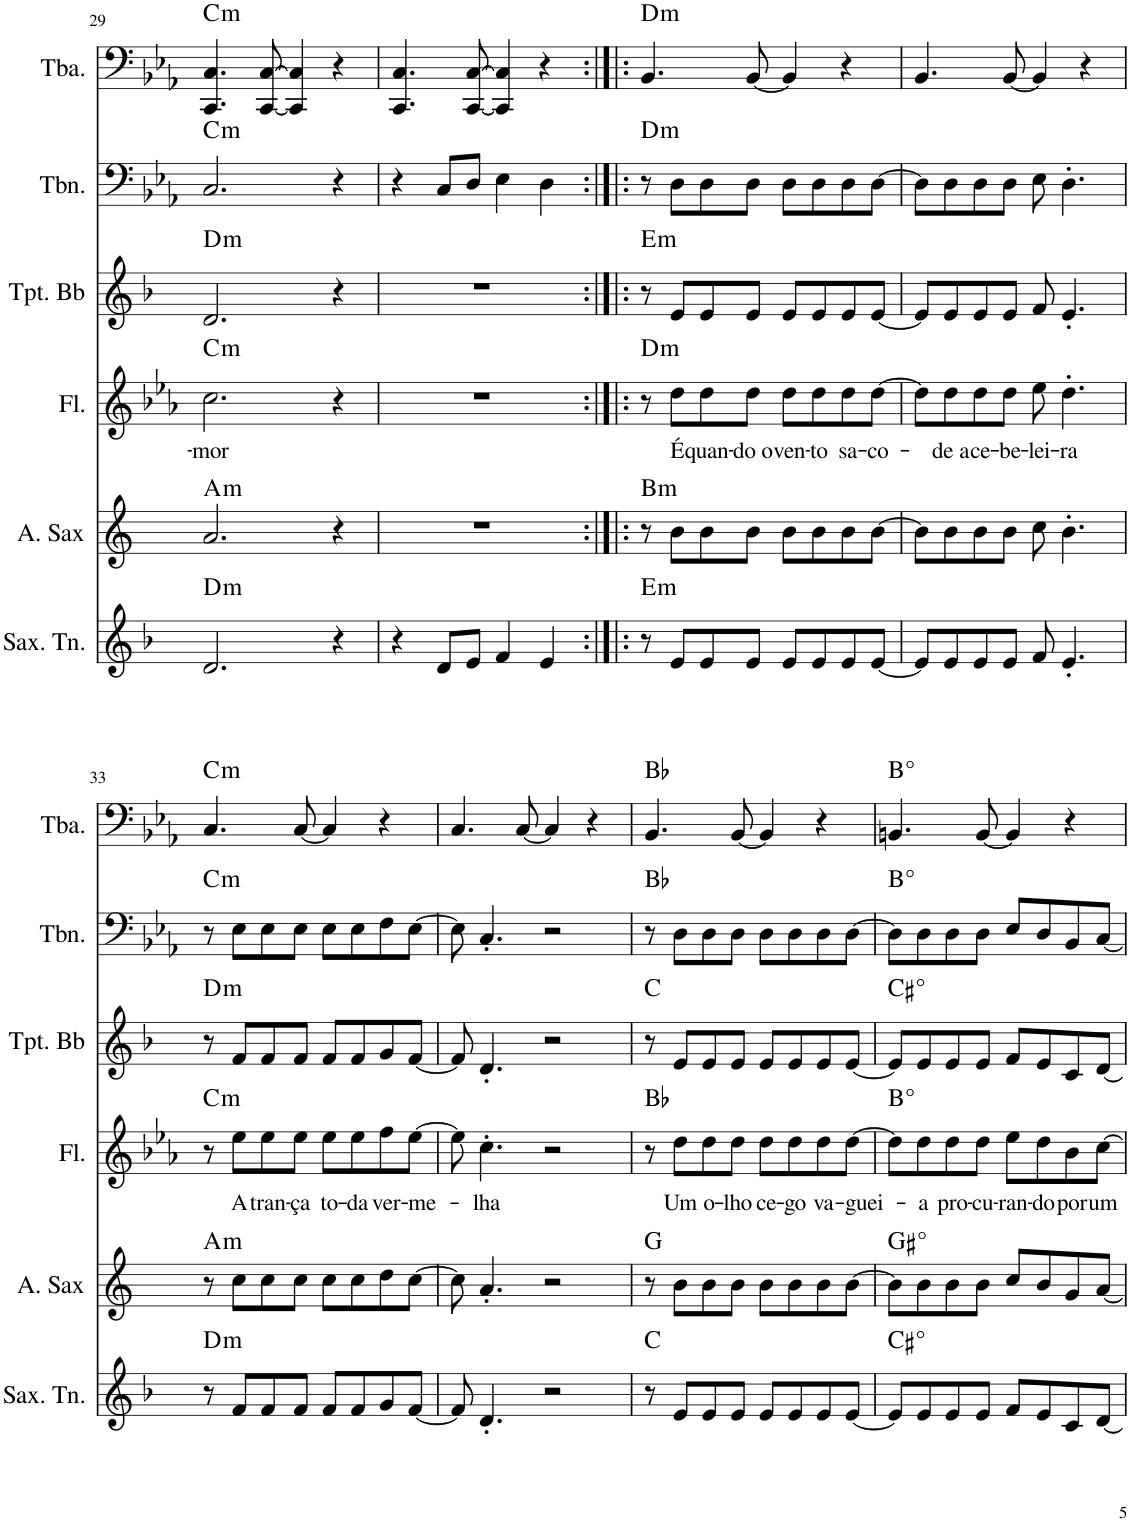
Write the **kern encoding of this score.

**kern	**harte	**kern	**harte	**kern	**text	**harte	**kern	**harte	**kern	**harte	**kern	**harte
*part6	*part6	*part5	*part5	*part4	*part4	*part4	*part3	*part3	*part2	*part2	*part1	*part1
*staff6	*	*staff5	*	*staff4	*staff4	*	*staff3	*	*staff2	*	*staff1	*
*I"Saxofone Tenor	*	*I"Saxofone Alto	*	*I"Flauta	*	*	*I"Trompete Bb	*	*I"Trombone	*	*I"Tuba	*
*I'Sax. Tn.	*	*	*	*I'Fl.	*	*	*I'Tpt. Bb	*	*I'Tbn.	*	*I'Tba.	*
!!LO:PB:g=z
*clefG2	*	*clefG2	*	*clefG2	*	*	*clefG2	*	*clefF4	*	*clefF4	*
*Trd8c14	*	*Trd5c9	*	*	*	*	*Trd1c2	*	*	*	*	*
*k[b-]	*	*k[]	*	*k[b-e-a-]	*	*	*k[b-]	*	*k[b-e-a-]	*	*k[b-e-a-]	*
*M4/4	*	*M4/4	*	*M4/4	*	*	*M4/4	*	*M4/4	*	*M4/4	*
=29	=29	=29	=29	=29	=29	=29	=29	=29	=29	=29	=29	=29
!	!LO:H:kt=m	!	!LO:H:kt=m	!	!LO:LY:b	!LO:H:kt=m	!	!LO:H:kt=m	!	!LO:H:kt=m	!	!LO:H:kt=m
2.d/	D:min	2.a/	A:min	2.cc\	-mor	C:min	2.d/	D:min	2.C/	C:min	4.CC/ 4.C/	C:min
.	.	.	.	.	.	.	.	.	.	.	[8CC/ [8C/	.
.	.	.	.	.	.	.	.	.	.	.	4CC/] 4C/]	.
4r	.	4r	.	4r	.	.	4r	.	4r	.	4r	.
=30	=30	=30	=30	=30	=30	=30	=30	=30	=30	=30	=30	=30
4r	.	1r	.	1r	.	.	1r	.	4r	.	4.CC/ 4.C/	.
8d/L	.	.	.	.	.	.	.	.	8C/L	.	.	.
8e/J	.	.	.	.	.	.	.	.	8D/J	.	[8CC/ [8C/	.
4f/	.	.	.	.	.	.	.	.	4E-\	.	4CC/] 4C/]	.
4e/	.	.	.	.	.	.	.	.	4D\	.	4r	.
=31:|!|:	=31:|!|:	=31:|!|:	=31:|!|:	=31:|!|:	=31:|!|:	=31:|!|:	=31:|!|:	=31:|!|:	=31:|!|:	=31:|!|:	=31:|!|:	=31:|!|:
!	!LO:H:kt=m	!	!LO:H:kt=m	!	!	!LO:H:kt=m	!	!LO:H:kt=m	!	!LO:H:kt=m	!	!LO:H:kt=m
8r	E:min	8r	B:min	8r	.	D:min	8r	E:min	8r	D:min	4.BB-/	D:min
!	!	!	!	!	!LO:LY:b	!	!	!	!	!	!	!
8e/L	.	8b\L	.	8dd\L	É	.	8e/L	.	8D\L	.	.	.
!	!	!	!	!	!LO:LY:b	!	!	!	!	!	!	!
8e/	.	8b\	.	8dd\	quan-	.	8e/	.	8D\	.	.	.
!	!	!	!	!	!LO:LY:b	!	!	!	!	!	!	!
8e/J	.	8b\J	.	8dd\J	-do o	.	8e/J	.	8D\J	.	[8BB-/	.
!	!	!	!	!	!LO:LY:b	!	!	!	!	!	!	!
8e/L	.	8b\L	.	8dd\L	ven-	.	8e/L	.	8D\L	.	4BB-/]	.
!	!	!	!	!	!LO:LY:b	!	!	!	!	!	!	!
8e/	.	8b\	.	8dd\	-to	.	8e/	.	8D\	.	.	.
!	!	!	!	!	!LO:LY:b	!	!	!	!	!	!	!
8e/	.	8b\	.	8dd\	sa-	.	8e/	.	8D\	.	4r	.
!	!	!	!	!	!LO:LY:b	!	!	!	!	!	!	!
[8e/J	.	[8b\J	.	[8dd\J	-co-	.	[8e/J	.	[8D\J	.	.	.
=32	=32	=32	=32	=32	=32	=32	=32	=32	=32	=32	=32	=32
8e/L]	.	8b\L]	.	8dd\L]	.	.	8e/L]	.	8D\L]	.	4.BB-/	.
!	!	!	!	!	!LO:LY:b	!	!	!	!	!	!	!
8e/	.	8b\	.	8dd\	de a	.	8e/	.	8D\	.	.	.
!	!	!	!	!	!LO:LY:b	!	!	!	!	!	!	!
8e/	.	8b\	.	8dd\	ce-	.	8e/	.	8D\	.	.	.
!	!	!	!	!	!LO:LY:b	!	!	!	!	!	!	!
8e/J	.	8b\J	.	8dd\J	-be-	.	8e/J	.	8D\J	.	[8BB-/	.
!	!	!	!	!	!LO:LY:b	!	!	!	!	!	!	!
8f/	.	8cc\	.	8ee-\	-lei-	.	8f/	.	8E-\	.	4BB-/]	.
!	!	!	!	!	!LO:LY:b	!	!	!	!	!	!	!
4.e'/	.	4.b'\	.	4.dd'\	-ra	.	4.e'/	.	4.D'\	.	.	.
.	.	.	.	.	.	.	.	.	.	.	4r	.
!!LO:LB:g=z
=33	=33	=33	=33	=33	=33	=33	=33	=33	=33	=33	=33	=33
!	!LO:H:kt=m	!	!LO:H:kt=m	!	!	!LO:H:kt=m	!	!LO:H:kt=m	!	!LO:H:kt=m	!	!LO:H:kt=m
8r	D:min	8r	A:min	8r	.	C:min	8r	D:min	8r	C:min	4.C/	C:min
!	!	!	!	!	!LO:LY:b	!	!	!	!	!	!	!
8f/L	.	8cc\L	.	8ee-\L	A	.	8f/L	.	8E-\L	.	.	.
!	!	!	!	!	!LO:LY:b	!	!	!	!	!	!	!
8f/	.	8cc\	.	8ee-\	tran-	.	8f/	.	8E-\	.	.	.
!	!	!	!	!	!LO:LY:b	!	!	!	!	!	!	!
8f/J	.	8cc\J	.	8ee-\J	-ça	.	8f/J	.	8E-\J	.	[8C/	.
!	!	!	!	!	!LO:LY:b	!	!	!	!	!	!	!
8f/L	.	8cc\L	.	8ee-\L	to-	.	8f/L	.	8E-\L	.	4C/]	.
!	!	!	!	!	!LO:LY:b	!	!	!	!	!	!	!
8f/	.	8cc\	.	8ee-\	-da	.	8f/	.	8E-\	.	.	.
!	!	!	!	!	!LO:LY:b	!	!	!	!	!	!	!
8g/	.	8dd\	.	8ff\	ver-	.	8g/	.	8F\	.	4r	.
!	!	!	!	!	!LO:LY:b	!	!	!	!	!	!	!
[8f/J	.	[8cc\J	.	[8ee-\J	-me-	.	[8f/J	.	[8E-\J	.	.	.
=34	=34	=34	=34	=34	=34	=34	=34	=34	=34	=34	=34	=34
8f/]	.	8cc\]	.	8ee-\]	.	.	8f/]	.	8E-\]	.	4.C/	.
!	!	!	!	!	!LO:LY:b	!	!	!	!	!	!	!
4.d'/	.	4.a'/	.	4.cc'\	lha	.	4.d'/	.	4.C'/	.	.	.
.	.	.	.	.	.	.	.	.	.	.	[8C/	.
2r	.	2r	.	2r	.	.	2r	.	2r	.	4C/]	.
.	.	.	.	.	.	.	.	.	.	.	4r	.
=35	=35	=35	=35	=35	=35	=35	=35	=35	=35	=35	=35	=35
8r	C:maj	8r	G:maj	8r	.	Bb:maj	8r	C:maj	8r	Bb:maj	4.BB-/	Bb:maj
!	!	!	!	!	!LO:LY:b	!	!	!	!	!	!	!
8e/L	.	8b\L	.	8dd\L	Um	.	8e/L	.	8D\L	.	.	.
!	!	!	!	!	!LO:LY:b	!	!	!	!	!	!	!
8e/	.	8b\	.	8dd\	o-	.	8e/	.	8D\	.	.	.
!	!	!	!	!	!LO:LY:b	!	!	!	!	!	!	!
8e/J	.	8b\J	.	8dd\J	-lho	.	8e/J	.	8D\J	.	[8BB-/	.
!	!	!	!	!	!LO:LY:b	!	!	!	!	!	!	!
8e/L	.	8b\L	.	8dd\L	ce-	.	8e/L	.	8D\L	.	4BB-/]	.
!	!	!	!	!	!LO:LY:b	!	!	!	!	!	!	!
8e/	.	8b\	.	8dd\	-go	.	8e/	.	8D\	.	.	.
!	!	!	!	!	!LO:LY:b	!	!	!	!	!	!	!
8e/	.	8b\	.	8dd\	va-	.	8e/	.	8D\	.	4r	.
!	!	!	!	!	!LO:LY:b	!	!	!	!	!	!	!
[8e/J	.	[8b\J	.	[8dd\J	-guei-	.	[8e/J	.	[8D\J	.	.	.
=36	=36	=36	=36	=36	=36	=36	=36	=36	=36	=36	=36	=36
!	!LO:H:kt=°	!	!LO:H:kt=°	!	!	!LO:H:kt=°	!	!LO:H:kt=°	!	!LO:H:kt=°	!	!LO:H:kt=°
8e/L]	.	8b\L]	.	8dd\L]	.	.	8e/L]	.	8D\L]	.	4.BBn/	.
!	!	!	!	!	!LO:LY:b	!	!	!	!	!	!	!
8e/	.	8b\	.	8dd\	-a	.	8e/	.	8D\	.	.	.
!	!	!	!	!	!LO:LY:b	!	!	!	!	!	!	!
8e/	.	8b\	.	8dd\	pro-	.	8e/	.	8D\	.	.	.
!	!	!	!	!	!LO:LY:b	!	!	!	!	!	!	!
8e/J	.	8b\J	.	8dd\J	-cu-	.	8e/J	.	8D\J	.	[8BB/	.
!	!	!	!	!	!LO:LY:b	!	!	!	!	!	!	!
8f/L	.	8cc/L	.	8ee-\L	-ran-	.	8f/L	.	8E-/L	.	4BB/]	.
!	!	!	!	!	!LO:LY:b	!	!	!	!	!	!	!
8e/	.	8b/	.	8dd\	-do	.	8e/	.	8D/	.	.	.
!	!	!	!	!	!LO:LY:b	!	!	!	!	!	!	!
8cn/	.	8gn/	.	8b-\	por	.	8cn/	.	8BB-/	.	4r	.
!	!	!	!	!	!LO:LY:b	!	!	!	!	!	!	!
[8d/J	.	[8a/J	.	[8cc\J	um	.	[8d/J	.	[8C/J	.	.	.
=	=	=	=	=	=	=	=	=	=	=	=	=
*-	*-	*-	*-	*-	*-	*-	*-	*-	*-	*-	*-	*-
